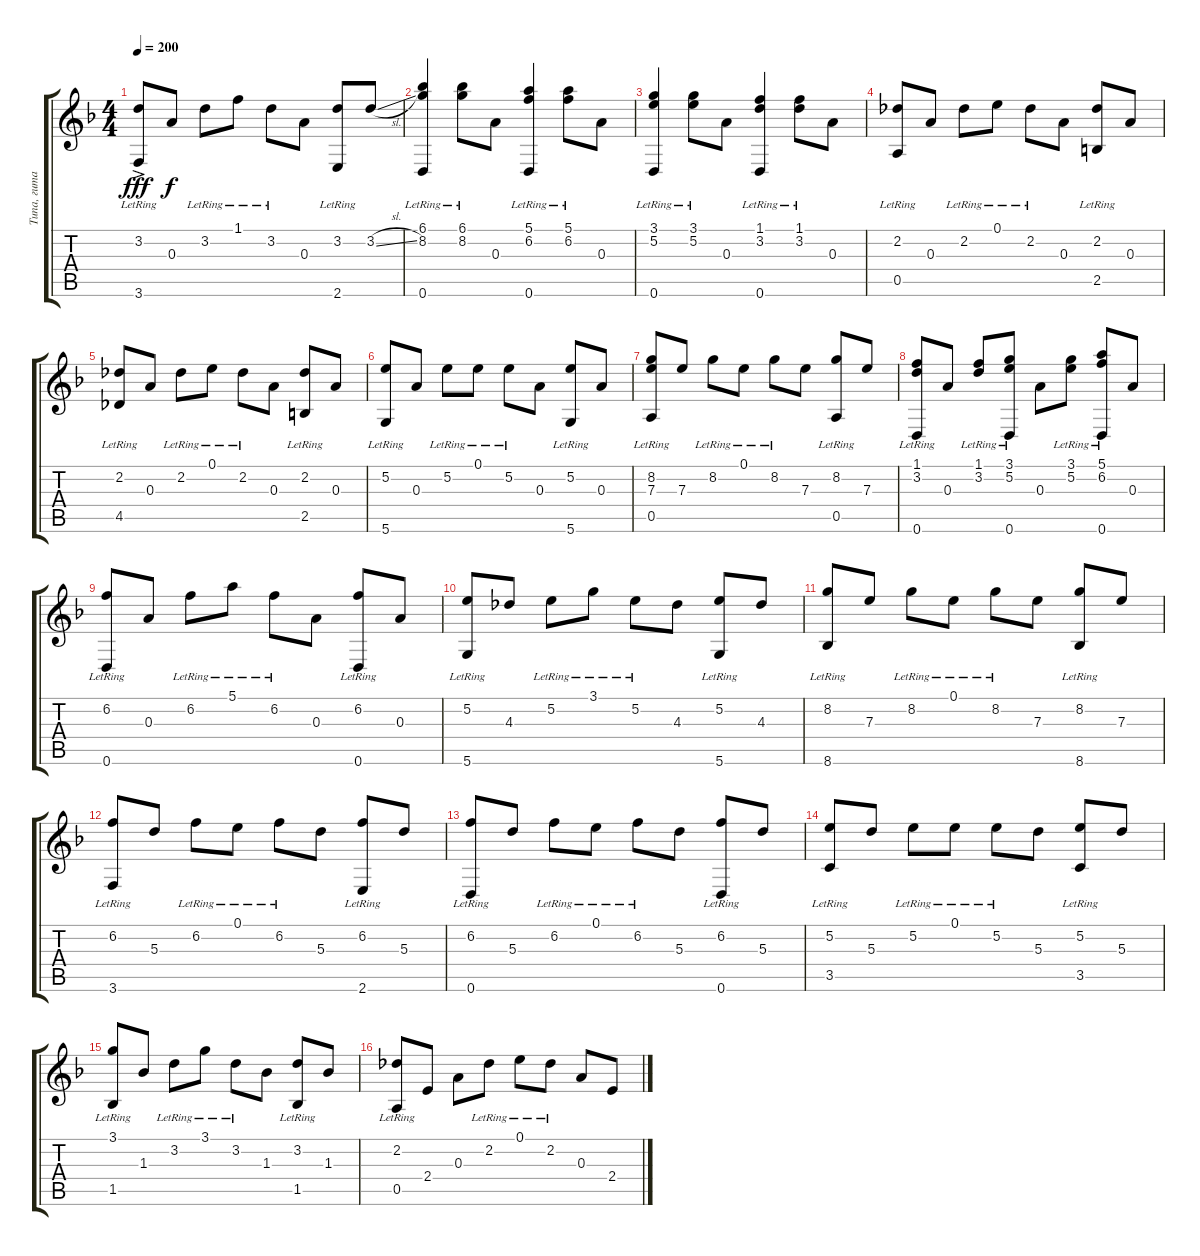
\track ("Типа, гитара" "Типа, гита") {instrument acousticguitarsteel}
\staff {score tabs}
\tuning (E4 B3 A3 D3 A2 D2) {hide}
\ts (4 4)
\tempo 200
\clef g2
\ks f
(3.2{lr} 3.6{ac lr}).8{dy fff} 0.3.8{dy f} 3.2{lr}.8 1.1{lr}.8 3.2{lr}.8 0.3.8 (3.2{lr} 2.6).8 3.2{sl}.8 |
(6.1{lr} 8.2{lr} 0.6{lr}).4 (6.1{lr} 8.2{lr}).8 0.3.8 (5.1{lr} 6.2{lr} 0.6{lr}).4 (5.1{lr} 6.2{lr}).8 0.3.8 |
(3.1{lr} 5.2{lr} 0.6{lr}).4 (3.1{lr} 5.2{lr}).8 0.3.8 (1.1{lr} 3.2{lr} 0.6{lr}).4 (1.1{lr} 3.2{lr}).8 0.3.8 |
(2.2{lr} 0.5{lr}).8 0.3.8 2.2{lr}.8 0.1{lr}.8 2.2{lr}.8 0.3.8 (2.2{lr} 2.5).8 0.3.8 |
(2.2{lr} 4.5{lr}).8 0.3.8 2.2{lr}.8 0.1{lr}.8 2.2{lr}.8 0.3.8 (2.2{lr} 2.5).8 0.3.8 |
(5.2{lr} 5.6{lr}).8 0.3.8 5.2{lr}.8 0.1{lr}.8 5.2{lr}.8 0.3.8 (5.2{lr} 5.6).8 0.3.8 |
(8.2{lr} 7.3 0.5{lr}).8 7.3.8 8.2{lr}.8 0.1{lr}.8 8.2{lr}.8 7.3.8 (8.2{lr} 0.5).8 7.3.8 |
(1.1{lr} 3.2{lr} 0.6{lr}).8 0.3.8 (1.1{lr} 3.2{lr}).8 (3.1{lr} 5.2{lr} 0.6).8 0.3.8 (3.1{lr} 5.2{lr}).8 (5.1{lr} 6.2{lr} 0.6).8 0.3.8 |
(6.2{lr} 0.6{lr}).8 0.3.8 6.2{lr}.8 5.1{lr}.8 6.2{lr}.8 0.3.8 (6.2{lr} 0.6).8 0.3.8 |
(5.2{lr} 5.6{lr}).8 4.3.8 5.2{lr}.8 3.1{lr}.8 5.2{lr}.8 4.3.8 (5.2{lr} 5.6).8 4.3.8 |
(8.2{lr} 8.6{lr}).8 7.3.8 8.2{lr}.8 0.1{lr}.8 8.2{lr}.8 7.3.8 (8.2{lr} 8.6).8 7.3.8 |
(6.2{lr} 3.6{lr}).8 5.3.8 6.2{lr}.8 0.1{lr}.8 6.2{lr}.8 5.3.8 (6.2{lr} 2.6).8 5.3.8 |
(6.2{lr} 0.6{lr}).8 5.3.8 6.2{lr}.8 0.1{lr}.8 6.2{lr}.8 5.3.8 (6.2{lr} 0.6).8 5.3.8 |
(5.2{lr} 3.5{lr}).8 5.3.8 5.2{lr}.8 0.1{lr}.8 5.2{lr}.8 5.3.8 (5.2{lr} 3.5).8 5.3.8 |
(3.1{lr} 1.5{lr}).8 1.3.8 3.2{lr}.8 3.1{lr}.8 3.2{lr}.8 1.3.8 (3.2{lr} 1.5).8 1.3.8 |
(2.2{lr} 0.5{lr}).8 2.4.8 0.3.8 2.2{lr}.8 0.1{lr}.8 2.2{lr}.8 0.3.8 2.4.8
